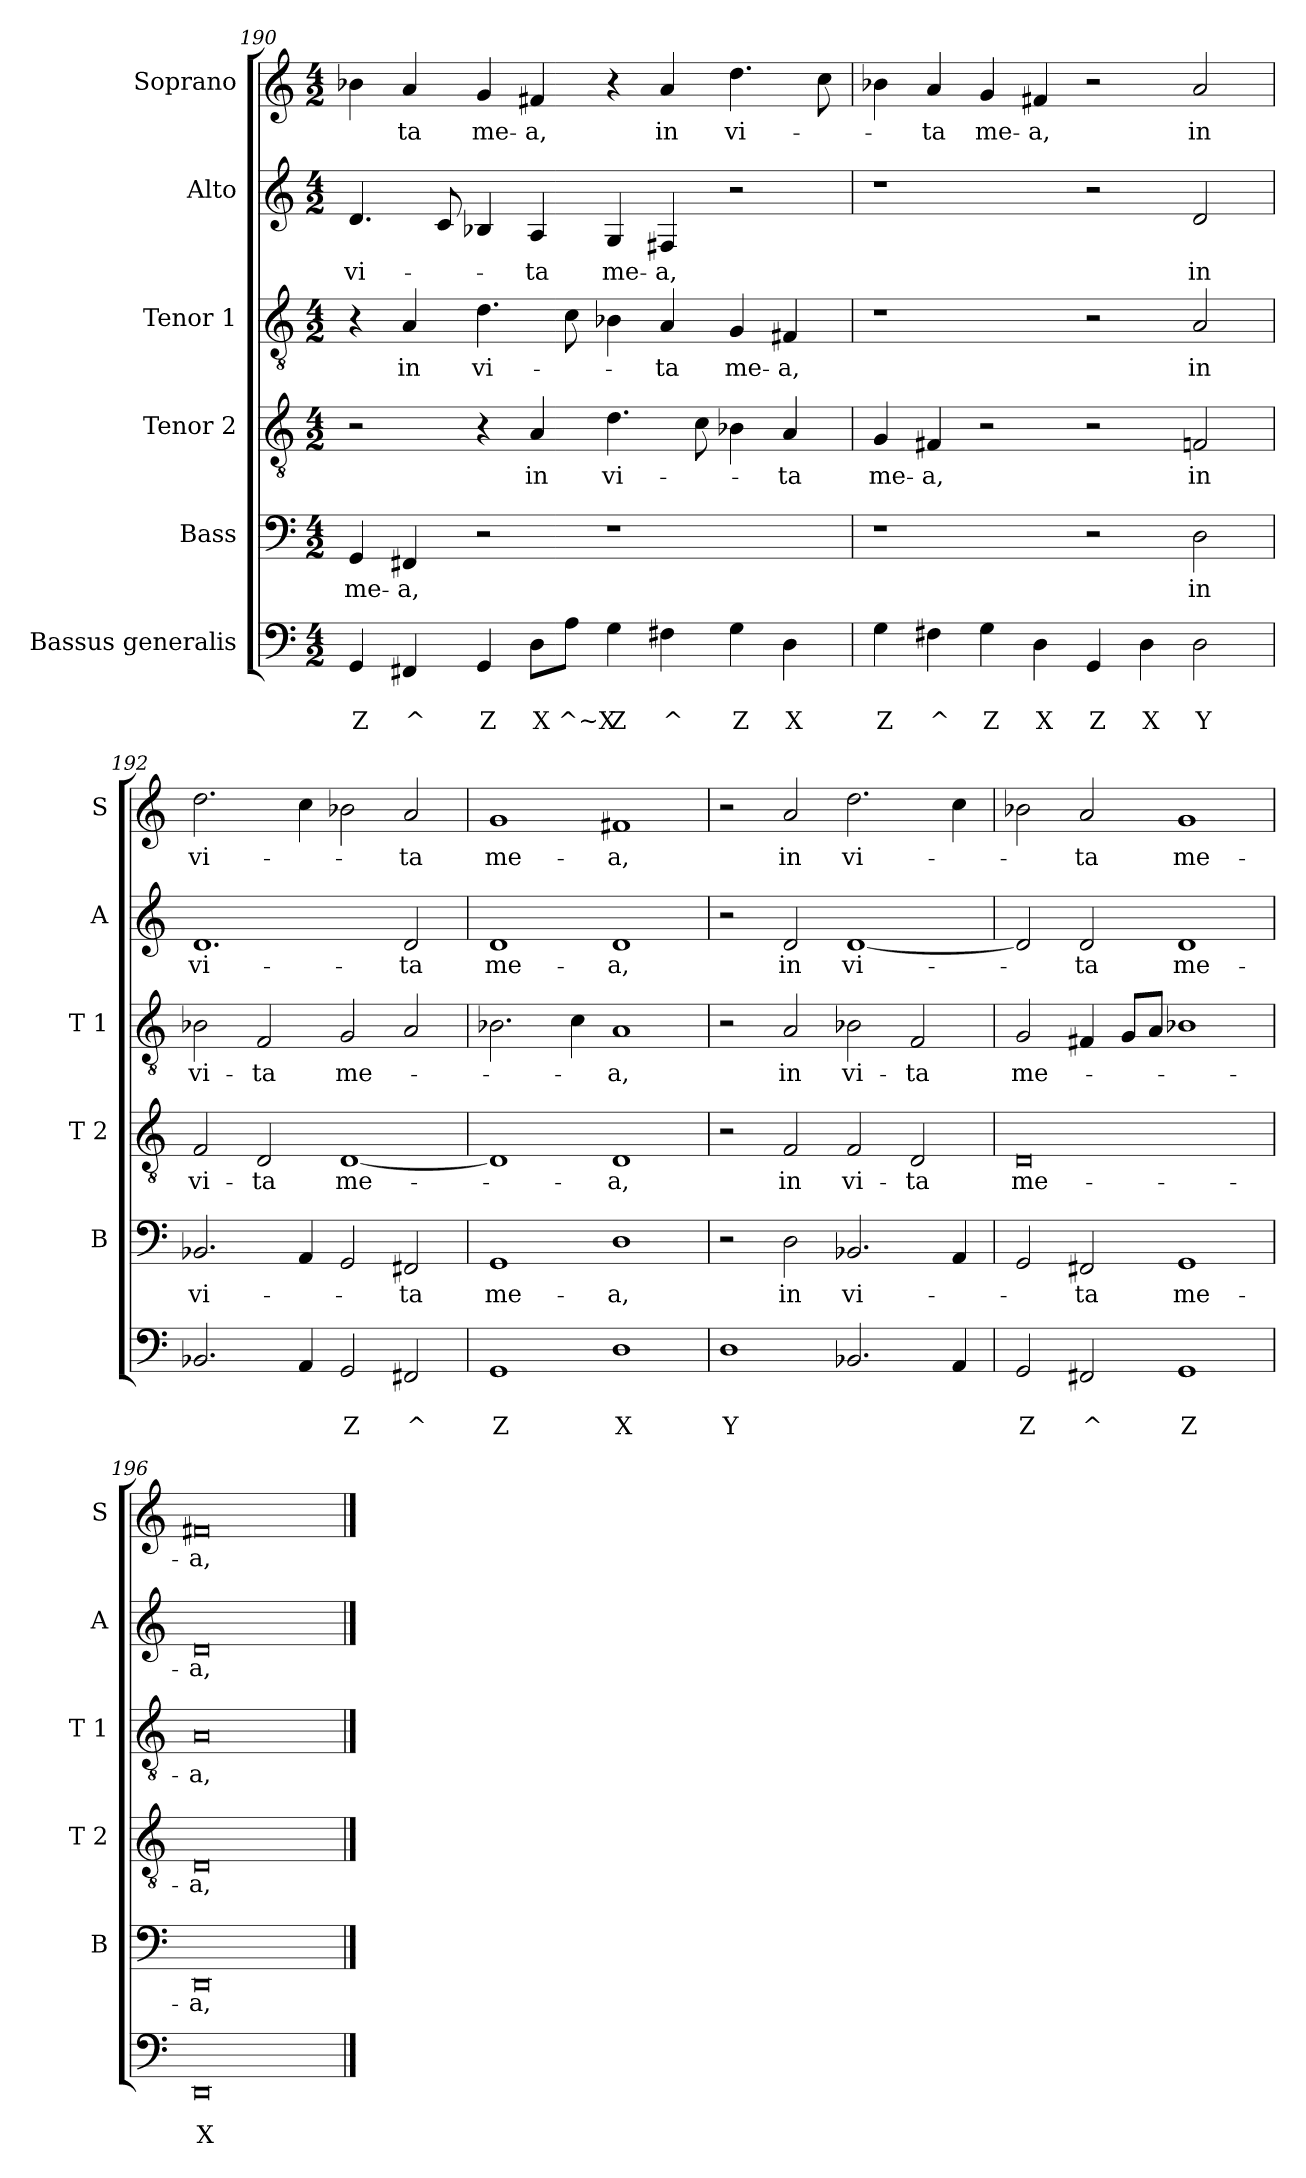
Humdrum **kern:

**kern	**text	**text	**kern	**text	**kern	**text	**kern	**text	**kern	**text	**kern	**text
*part6	*part6	*part6	*part5	*part5	*part4	*part4	*part3	*part3	*part2	*part2	*part1	*part1
*staff6	*staff6	*staff6	*staff5	*staff5	*staff4	*staff4	*staff3	*staff3	*staff2	*staff2	*staff1	*staff1
*I"Bassus generalis	*	*	*I"Bass	*	*I"Tenor 2	*	*I"Tenor 1	*	*I"Alto	*	*I"Soprano	*
*	*	*	*I'B	*	*I'T 2	*	*I'T 1	*	*I'A	*	*I'S	*
*clefF4	*	*	*clefF4	*	*clefGv2	*	*clefGv2	*	*clefG2	*	*clefG2	*
*k[]	*	*	*k[]	*	*k[]	*	*k[]	*	*k[]	*	*k[]	*
*C:	*	*	*C:	*	*C:	*	*C:	*	*C:	*	*C:	*
*M4/2	*	*	*M4/2	*	*M4/2	*	*M4/2	*	*M4/2	*	*M4/2	*
=190	=190	=190	=190	=190	=190	=190	=190	=190	=190	=190	=190	=190
!	!	!LO:LY:b	!	!LO:LY:b	!	!	!	!	!	!LO:LY:b	!	!
4GG/	.	Z	4GG/	me-	2r	.	4r	.	4.d/	vi-	4b-X\	.
!	!	!LO:LY:b	!	!LO:LY:b	!	!	!	!LO:LY:b	!	!	!	!LO:LY:b
4FF#X/	.	^	4FF#X/	-a,	.	.	4A/	in	.	.	4a/	-ta
.	.	.	.	.	.	.	.	.	8c/	.	.	.
!	!	!LO:LY:b	!	!	!	!	!	!LO:LY:b	!	!	!	!LO:LY:b
4GG/	.	Z	2r	.	4r	.	4.d\	vi-	4B-X/	.	4g/	me-
!	!	!LO:LY:b	!	!	!	!LO:LY:b	!	!	!	!LO:LY:b	!	!LO:LY:b
8D\L	.	X	.	.	4A/	in	.	.	4A/	-ta	4f#X/	-a,
!	!	!LO:LY:b	!	!	!	!	!	!	!	!	!	!
8A\J	.	^~X	.	.	.	.	8c\	.	.	.	.	.
!	!	!LO:LY:b	!	!	!	!LO:LY:b	!	!	!	!LO:LY:b	!	!
4G\	.	Z	1r	.	4.d\	vi-	4B-X\	.	4G/	me-	4r	.
!	!	!LO:LY:b	!	!	!	!	!	!LO:LY:b	!	!LO:LY:b	!	!LO:LY:b
4F#X\	.	^	.	.	.	.	4A/	-ta	4F#X/	-a,	4a/	in
.	.	.	.	.	8c\	.	.	.	.	.	.	.
!	!	!LO:LY:b	!	!	!	!	!	!LO:LY:b	!	!	!	!LO:LY:b
4G\	.	Z	.	.	4B-X\	.	4G/	me-	2r	.	4.dd\	vi-
!	!	!LO:LY:b	!	!	!	!LO:LY:b	!	!LO:LY:b	!	!	!	!
4D\	.	X	.	.	4A/	-ta	4F#X/	-a,	.	.	.	.
.	.	.	.	.	.	.	.	.	.	.	8cc\	.
!!LO:PB:g=z
=191	=191	=191	=191	=191	=191	=191	=191	=191	=191	=191	=191	=191
!	!	!LO:LY:b	!	!	!	!LO:LY:b	!	!	!	!	!	!
4G\	.	Z	1r	.	4G/	me-	1r	.	1r	.	4b-X\	.
!	!	!LO:LY:b	!	!	!	!LO:LY:b	!	!	!	!	!	!LO:LY:b
4F#X\	.	^	.	.	4F#X/	-a,	.	.	.	.	4a/	-ta
!	!	!LO:LY:b	!	!	!	!	!	!	!	!	!	!LO:LY:b
4G\	.	Z	.	.	2r	.	.	.	.	.	4g/	me-
!	!	!LO:LY:b	!	!	!	!	!	!	!	!	!	!LO:LY:b
4D\	.	X	.	.	.	.	.	.	.	.	4f#X/	-a,
!	!	!LO:LY:b	!	!	!	!	!	!	!	!	!	!
4GG/	.	Z	2r	.	2r	.	2r	.	2r	.	2r	.
!	!	!LO:LY:b	!	!	!	!	!	!	!	!	!	!
4D\	.	X	.	.	.	.	.	.	.	.	.	.
!	!	!LO:LY:b	!	!LO:LY:b	!	!LO:LY:b	!	!LO:LY:b	!	!LO:LY:b	!	!LO:LY:b
2D\	.	Y	2D\	in	2Fn/	in	2A/	in	2d/	in	2a/	in
=192	=192	=192	=192	=192	=192	=192	=192	=192	=192	=192	=192	=192
!	!	!	!	!LO:LY:b	!	!LO:LY:b	!	!LO:LY:b	!	!LO:LY:b	!	!LO:LY:b
2.BB-X/	.	.	2.BB-X/	vi-	2F/	vi-	2B-X\	vi-	1.d	vi-	2.dd\	vi-
!	!	!	!	!	!	!LO:LY:b	!	!LO:LY:b	!	!	!	!
.	.	.	.	.	2D/	-ta	2F/	-ta	.	.	.	.
4AA/	.	.	4AA/	.	.	.	.	.	.	.	4cc\	.
!	!	!LO:LY:b	!	!	!	!LO:LY:b	!	!LO:LY:b	!	!	!	!
2GG/	.	Z	2GG/	.	[1D	me-	2G/	me-	.	.	2b-X\	.
!	!	!LO:LY:b	!	!LO:LY:b	!	!	!	!	!	!LO:LY:b	!	!LO:LY:b
2FF#X/	.	^	2FF#X/	-ta	.	.	2A/	.	2d/	-ta	2a/	-ta
=193	=193	=193	=193	=193	=193	=193	=193	=193	=193	=193	=193	=193
!	!	!LO:LY:b	!	!LO:LY:b	!	!	!	!	!	!LO:LY:b	!	!LO:LY:b
1GG	.	Z	1GG	me-	1D]	.	2.B-X\	.	1d	me-	1g	me-
.	.	.	.	.	.	.	4c\	.	.	.	.	.
!	!	!LO:LY:b	!	!LO:LY:b	!	!LO:LY:b	!	!LO:LY:b	!	!LO:LY:b	!	!LO:LY:b
1D	.	X	1D	-a,	1D	-a,	1A	-a,	1d	-a,	1f#X	-a,
=194	=194	=194	=194	=194	=194	=194	=194	=194	=194	=194	=194	=194
!	!	!LO:LY:b	!	!	!	!	!	!	!	!	!	!
1D	.	Y	2r	.	2r	.	2r	.	2r	.	2r	.
!	!	!	!	!LO:LY:b	!	!LO:LY:b	!	!LO:LY:b	!	!LO:LY:b	!	!LO:LY:b
.	.	.	2D\	in	2F/	in	2A/	in	2d/	in	2a/	in
!	!	!	!	!LO:LY:b	!	!LO:LY:b	!	!LO:LY:b	!	!LO:LY:b	!	!LO:LY:b
2.BB-X/	.	.	2.BB-X/	vi-	2F/	vi-	2B-X\	vi-	[1d	vi-	2.dd\	vi-
!	!	!	!	!	!	!LO:LY:b	!	!LO:LY:b	!	!	!	!
.	.	.	.	.	2D/	-ta	2F/	-ta	.	.	.	.
4AA/	.	.	4AA/	.	.	.	.	.	.	.	4cc\	.
!!LO:LB:g=z
=195	=195	=195	=195	=195	=195	=195	=195	=195	=195	=195	=195	=195
!	!	!LO:LY:b	!	!	!	!LO:LY:b	!	!LO:LY:b	!	!	!	!
2GG/	.	Z	2GG/	.	0D	me-	2G/	me-	2d/]	.	2b-X\	.
!	!	!LO:LY:b	!	!LO:LY:b	!	!	!	!	!	!LO:LY:b	!	!LO:LY:b
2FF#X/	.	^	2FF#X/	-ta	.	.	4F#X/	.	2d/	-ta	2a/	-ta
.	.	.	.	.	.	.	8G/L	.	.	.	.	.
.	.	.	.	.	.	.	8A/J	.	.	.	.	.
!	!	!LO:LY:b	!	!LO:LY:b	!	!	!	!	!	!LO:LY:b	!	!LO:LY:b
1GG	.	Z	1GG	me-	.	.	1B-X	.	1d	me-	1g	me-
=196	=196	=196	=196	=196	=196	=196	=196	=196	=196	=196	=196	=196
!	!	!LO:LY:b	!	!LO:LY:b	!	!LO:LY:b	!	!LO:LY:b	!	!LO:LY:b	!	!LO:LY:b
0DD	.	X	0DD	-a,	0D	-a,	0A	-a,	0d	-a,	0f#X	-a,
==	==	==	==	==	==	==	==	==	==	==	==	==
*-	*-	*-	*-	*-	*-	*-	*-	*-	*-	*-	*-	*-
